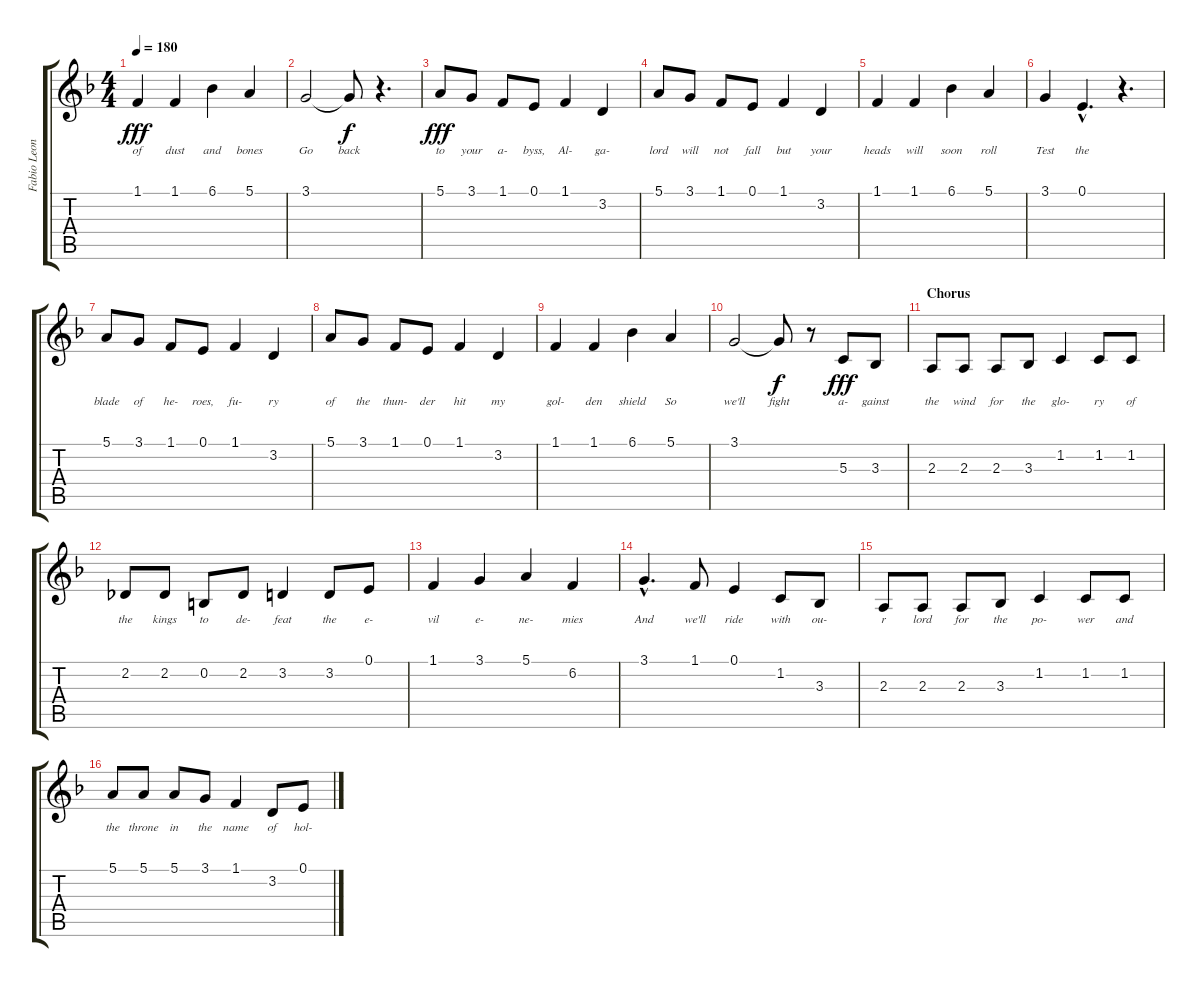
\track ("Fabio Leone" "Fabio Leon") {instrument lead2sawtooth}
\staff {score tabs}
\tuning (E4 B3 G3 D3 A2 E2) {hide}
\ts (4 4)
\tempo 180
\clef g2
\ks dminor
1.1.4{lyrics (0 "of") lyrics (1 "") lyrics (2 "") lyrics (3 "") lyrics (4 "") dy fff} 1.1.4{lyrics (0 "dust") lyrics (1 "") lyrics (2 "") lyrics (3 "") lyrics (4 "")} 6.1.4{lyrics (0 "and") lyrics (1 "") lyrics (2 "") lyrics (3 "") lyrics (4 "")} 5.1.4{lyrics (0 "bones") lyrics (1 "") lyrics (2 "") lyrics (3 "") lyrics (4 "")} |
3.1.2{lyrics (0 "Go") lyrics (1 "") lyrics (2 "") lyrics (3 "") lyrics (4 "")} 3.1{t}.8{lyrics (0 "back") lyrics (1 "") lyrics (2 "") lyrics (3 "") lyrics (4 "") dy f} r.4{d} |
5.1.8{lyrics (0 "to") lyrics (1 "") lyrics (2 "") lyrics (3 "") lyrics (4 "") dy fff} 3.1.8{lyrics (0 "your") lyrics (1 "") lyrics (2 "") lyrics (3 "") lyrics (4 "")} 1.1.8{lyrics (0 "a-") lyrics (1 "") lyrics (2 "") lyrics (3 "") lyrics (4 "")} 0.1.8{lyrics (0 "byss,") lyrics (1 "") lyrics (2 "") lyrics (3 "") lyrics (4 "")} 1.1.4{lyrics (0 "Al-") lyrics (1 "") lyrics (2 "") lyrics (3 "") lyrics (4 "")} 3.2.4{lyrics (0 "ga-") lyrics (1 "") lyrics (2 "") lyrics (3 "") lyrics (4 "")} |
5.1.8{lyrics (0 "lord") lyrics (1 "") lyrics (2 "") lyrics (3 "") lyrics (4 "")} 3.1.8{lyrics (0 "will") lyrics (1 "") lyrics (2 "") lyrics (3 "") lyrics (4 "")} 1.1.8{lyrics (0 "not") lyrics (1 "") lyrics (2 "") lyrics (3 "") lyrics (4 "")} 0.1.8{lyrics (0 "fall") lyrics (1 "") lyrics (2 "") lyrics (3 "") lyrics (4 "")} 1.1.4{lyrics (0 "but") lyrics (1 "") lyrics (2 "") lyrics (3 "") lyrics (4 "")} 3.2.4{lyrics (0 "your") lyrics (1 "") lyrics (2 "") lyrics (3 "") lyrics (4 "")} |
1.1.4{lyrics (0 "heads") lyrics (1 "") lyrics (2 "") lyrics (3 "") lyrics (4 "")} 1.1.4{lyrics (0 "will") lyrics (1 "") lyrics (2 "") lyrics (3 "") lyrics (4 "")} 6.1.4{lyrics (0 "soon") lyrics (1 "") lyrics (2 "") lyrics (3 "") lyrics (4 "")} 5.1.4{lyrics (0 "roll") lyrics (1 "") lyrics (2 "") lyrics (3 "") lyrics (4 "")} |
3.1.4{lyrics (0 "Test") lyrics (1 "") lyrics (2 "") lyrics (3 "") lyrics (4 "")} 0.1{hac}.4{d lyrics (0 "the") lyrics (1 "") lyrics (2 "") lyrics (3 "") lyrics (4 "")} r.4{d} |
5.1.8{lyrics (0 "blade") lyrics (1 "") lyrics (2 "") lyrics (3 "") lyrics (4 "")} 3.1.8{lyrics (0 "of") lyrics (1 "") lyrics (2 "") lyrics (3 "") lyrics (4 "")} 1.1.8{lyrics (0 "he-") lyrics (1 "") lyrics (2 "") lyrics (3 "") lyrics (4 "")} 0.1.8{lyrics (0 "roes,") lyrics (1 "") lyrics (2 "") lyrics (3 "") lyrics (4 "")} 1.1.4{lyrics (0 "fu-") lyrics (1 "") lyrics (2 "") lyrics (3 "") lyrics (4 "")} 3.2.4{lyrics (0 "ry") lyrics (1 "") lyrics (2 "") lyrics (3 "") lyrics (4 "")} |
5.1.8{lyrics (0 "of") lyrics (1 "") lyrics (2 "") lyrics (3 "") lyrics (4 "")} 3.1.8{lyrics (0 "the") lyrics (1 "") lyrics (2 "") lyrics (3 "") lyrics (4 "")} 1.1.8{lyrics (0 "thun-") lyrics (1 "") lyrics (2 "") lyrics (3 "") lyrics (4 "")} 0.1.8{lyrics (0 "der") lyrics (1 "") lyrics (2 "") lyrics (3 "") lyrics (4 "")} 1.1.4{lyrics (0 "hit") lyrics (1 "") lyrics (2 "") lyrics (3 "") lyrics (4 "")} 3.2.4{lyrics (0 "my") lyrics (1 "") lyrics (2 "") lyrics (3 "") lyrics (4 "")} |
1.1.4{lyrics (0 "gol-") lyrics (1 "") lyrics (2 "") lyrics (3 "") lyrics (4 "")} 1.1.4{lyrics (0 "den") lyrics (1 "") lyrics (2 "") lyrics (3 "") lyrics (4 "")} 6.1.4{lyrics (0 "shield") lyrics (1 "") lyrics (2 "") lyrics (3 "") lyrics (4 "")} 5.1.4{lyrics (0 "So") lyrics (1 "") lyrics (2 "") lyrics (3 "") lyrics (4 "")} |
3.1.2{lyrics (0 "we'll") lyrics (1 "") lyrics (2 "") lyrics (3 "") lyrics (4 "")} 3.1{t}.8{lyrics (0 "fight") lyrics (1 "") lyrics (2 "") lyrics (3 "") lyrics (4 "") dy f} r.8 5.3.8{lyrics (0 "a-") lyrics (1 "") lyrics (2 "") lyrics (3 "") lyrics (4 "") dy fff} 3.3.8{lyrics (0 "gainst") lyrics (1 "") lyrics (2 "") lyrics (3 "") lyrics (4 "")} |
\section ("" "Chorus")
2.3.8{lyrics (0 "the") lyrics (1 "") lyrics (2 "") lyrics (3 "") lyrics (4 "")} 2.3.8{lyrics (0 "wind") lyrics (1 "") lyrics (2 "") lyrics (3 "") lyrics (4 "")} 2.3.8{lyrics (0 "for") lyrics (1 "") lyrics (2 "") lyrics (3 "") lyrics (4 "")} 3.3.8{lyrics (0 "the") lyrics (1 "") lyrics (2 "") lyrics (3 "") lyrics (4 "")} 1.2.4{lyrics (0 "glo-") lyrics (1 "") lyrics (2 "") lyrics (3 "") lyrics (4 "")} 1.2.8{lyrics (0 "ry") lyrics (1 "") lyrics (2 "") lyrics (3 "") lyrics (4 "")} 1.2.8{lyrics (0 "of") lyrics (1 "") lyrics (2 "") lyrics (3 "") lyrics (4 "")} |
2.2.8{lyrics (0 "the") lyrics (1 "") lyrics (2 "") lyrics (3 "") lyrics (4 "")} 2.2.8{lyrics (0 "kings") lyrics (1 "") lyrics (2 "") lyrics (3 "") lyrics (4 "")} 0.2.8{lyrics (0 "to") lyrics (1 "") lyrics (2 "") lyrics (3 "") lyrics (4 "")} 2.2.8{lyrics (0 "de-") lyrics (1 "") lyrics (2 "") lyrics (3 "") lyrics (4 "")} 3.2.4{lyrics (0 "feat") lyrics (1 "") lyrics (2 "") lyrics (3 "") lyrics (4 "")} 3.2.8{lyrics (0 "the") lyrics (1 "") lyrics (2 "") lyrics (3 "") lyrics (4 "")} 0.1.8{lyrics (0 "e-") lyrics (1 "") lyrics (2 "") lyrics (3 "") lyrics (4 "")} |
1.1.4{lyrics (0 "vil") lyrics (1 "") lyrics (2 "") lyrics (3 "") lyrics (4 "")} 3.1.4{lyrics (0 "e-") lyrics (1 "") lyrics (2 "") lyrics (3 "") lyrics (4 "")} 5.1.4{lyrics (0 "ne-") lyrics (1 "") lyrics (2 "") lyrics (3 "") lyrics (4 "")} 6.2.4{lyrics (0 "mies") lyrics (1 "") lyrics (2 "") lyrics (3 "") lyrics (4 "")} |
3.1{hac}.4{d lyrics (0 "And") lyrics (1 "") lyrics (2 "") lyrics (3 "") lyrics (4 "")} 1.1.8{lyrics (0 "we'll") lyrics (1 "") lyrics (2 "") lyrics (3 "") lyrics (4 "")} 0.1.4{lyrics (0 "ride") lyrics (1 "") lyrics (2 "") lyrics (3 "") lyrics (4 "")} 1.2.8{lyrics (0 "with") lyrics (1 "") lyrics (2 "") lyrics (3 "") lyrics (4 "")} 3.3.8{lyrics (0 "ou-") lyrics (1 "") lyrics (2 "") lyrics (3 "") lyrics (4 "")} |
2.3.8{lyrics (0 "r") lyrics (1 "") lyrics (2 "") lyrics (3 "") lyrics (4 "")} 2.3.8{lyrics (0 "lord") lyrics (1 "") lyrics (2 "") lyrics (3 "") lyrics (4 "")} 2.3.8{lyrics (0 "for") lyrics (1 "") lyrics (2 "") lyrics (3 "") lyrics (4 "")} 3.3.8{lyrics (0 "the") lyrics (1 "") lyrics (2 "") lyrics (3 "") lyrics (4 "")} 1.2.4{lyrics (0 "po-") lyrics (1 "") lyrics (2 "") lyrics (3 "") lyrics (4 "")} 1.2.8{lyrics (0 "wer") lyrics (1 "") lyrics (2 "") lyrics (3 "") lyrics (4 "")} 1.2.8{lyrics (0 "and") lyrics (1 "") lyrics (2 "") lyrics (3 "") lyrics (4 "")} |
5.1.8{lyrics (0 "the") lyrics (1 "") lyrics (2 "") lyrics (3 "") lyrics (4 "")} 5.1.8{lyrics (0 "throne") lyrics (1 "") lyrics (2 "") lyrics (3 "") lyrics (4 "")} 5.1.8{lyrics (0 "in") lyrics (1 "") lyrics (2 "") lyrics (3 "") lyrics (4 "")} 3.1.8{lyrics (0 "the") lyrics (1 "") lyrics (2 "") lyrics (3 "") lyrics (4 "")} 1.1.4{lyrics (0 "name") lyrics (1 "") lyrics (2 "") lyrics (3 "") lyrics (4 "")} 3.2.8{lyrics (0 "of") lyrics (1 "") lyrics (2 "") lyrics (3 "") lyrics (4 "")} 0.1.8{lyrics (0 "hol-") lyrics (1 "") lyrics (2 "") lyrics (3 "") lyrics (4 "")}
